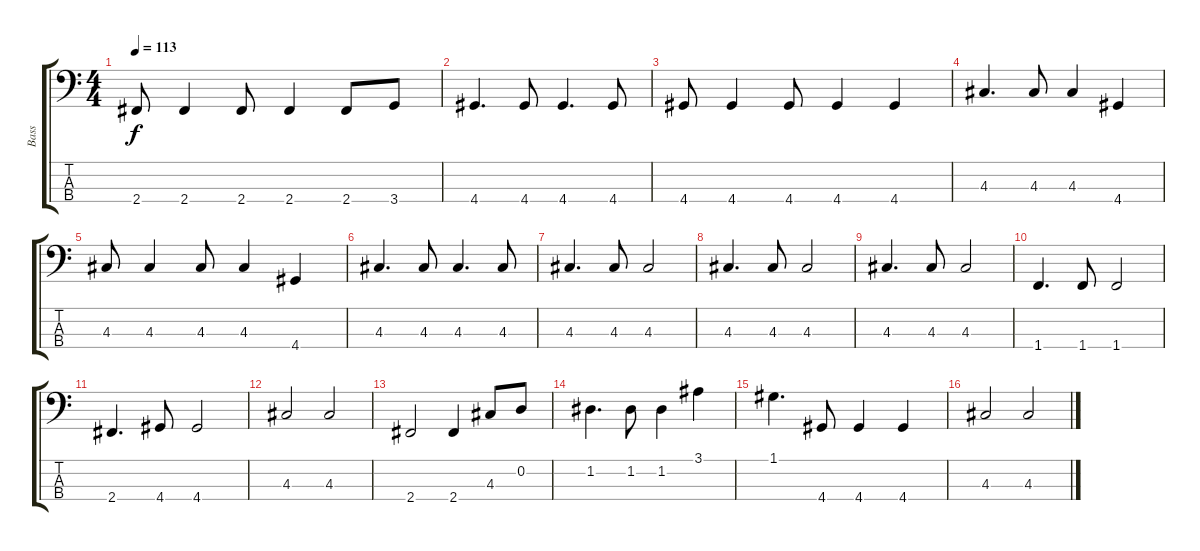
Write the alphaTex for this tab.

\track ("Bass" "Bass") {instrument fretlessbass}
\staff {score tabs}
\tuning (G2 D2 A1 E1) {hide}
\ts (4 4)
\tempo 113
\clef f4
\ks c
2.4.8{dy f} 2.4.4 2.4.8 2.4.4 2.4.8 3.4.8 |
4.4.4{d} 4.4.8 4.4.4{d} 4.4.8 |
4.4.8 4.4.4 4.4.8 4.4.4 4.4.4 |
4.3.4{d} 4.3.8 4.3.4 4.4.4 |
4.3.8 4.3.4 4.3.8 4.3.4 4.4.4 |
4.3.4{d} 4.3.8 4.3.4{d} 4.3.8 |
4.3.4{d} 4.3.8 4.3.2 |
4.3.4{d} 4.3.8 4.3.2 |
4.3.4{d} 4.3.8 4.3.2 |
1.4.4{d} 1.4.8 1.4.2 |
2.4.4{d} 4.4.8 4.4.2 |
4.3.2 4.3.2 |
2.4.2 2.4.4 4.3.8 0.2.8 |
1.2.4{d} 1.2.8 1.2.4 3.1.4 |
1.1.4{d} 4.4.8 4.4.4 4.4.4 |
4.3.2 4.3.2
